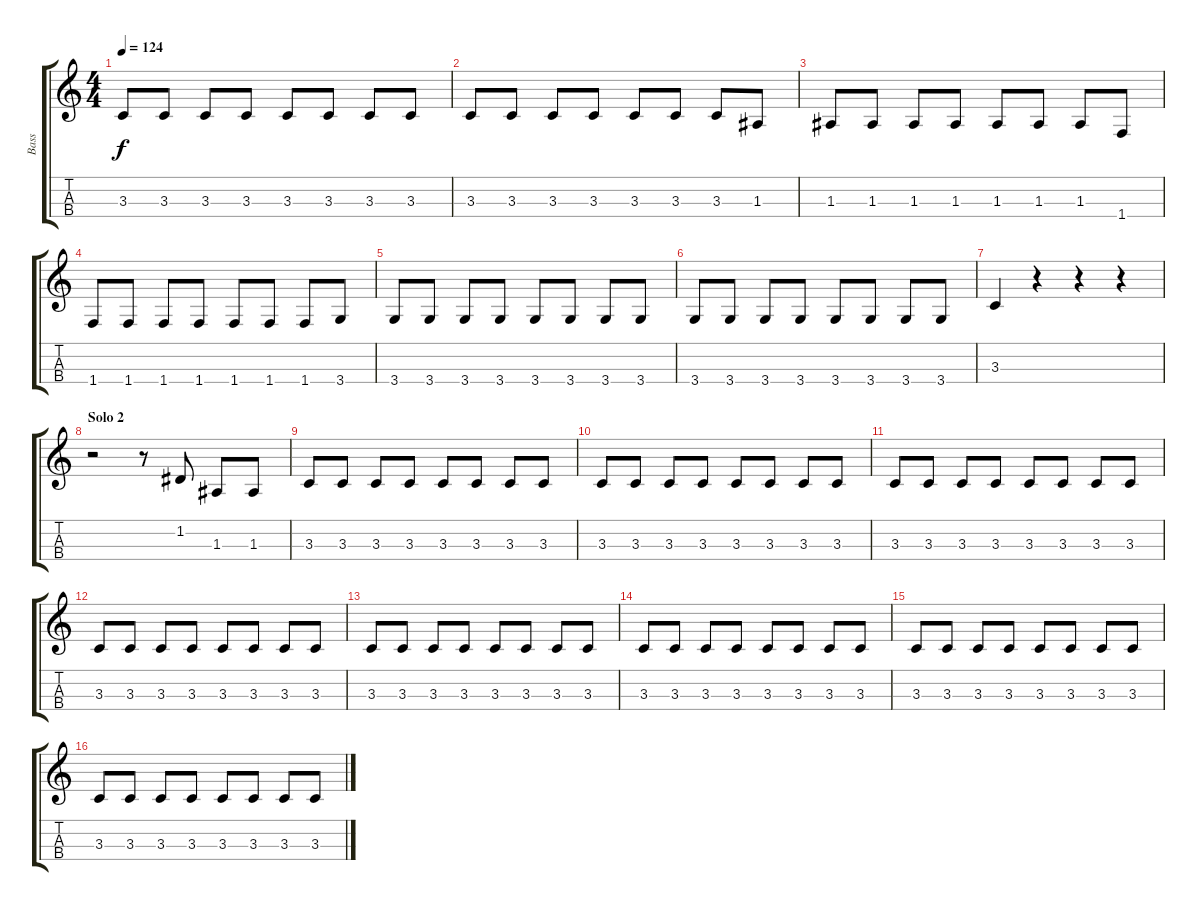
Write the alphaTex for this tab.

\track ("Bass" "Bass") {instrument electricbassfinger}
\staff {score tabs}
\tuning (G3 D3 A2 E2) {hide}
\ts (4 4)
\tempo 124
\clef g2
\ks c
3.3.8{dy f} 3.3.8 3.3.8 3.3.8 3.3.8 3.3.8 3.3.8 3.3.8 |
3.3.8 3.3.8 3.3.8 3.3.8 3.3.8 3.3.8 3.3.8 1.3.8 |
1.3.8 1.3.8 1.3.8 1.3.8 1.3.8 1.3.8 1.3.8 1.4.8 |
1.4.8 1.4.8 1.4.8 1.4.8 1.4.8 1.4.8 1.4.8 3.4.8 |
3.4.8 3.4.8 3.4.8 3.4.8 3.4.8 3.4.8 3.4.8 3.4.8 |
3.4.8 3.4.8 3.4.8 3.4.8 3.4.8 3.4.8 3.4.8 3.4.8 |
3.3.4 r.4 r.4 r.4 |
\section ("" "Solo 2")
r.2 r.8 1.2.8 1.3.8 1.3.8 |
3.3.8 3.3.8 3.3.8 3.3.8 3.3.8 3.3.8 3.3.8 3.3.8 |
3.3.8 3.3.8 3.3.8 3.3.8 3.3.8 3.3.8 3.3.8 3.3.8 |
3.3.8 3.3.8 3.3.8 3.3.8 3.3.8 3.3.8 3.3.8 3.3.8 |
3.3.8 3.3.8 3.3.8 3.3.8 3.3.8 3.3.8 3.3.8 3.3.8 |
3.3.8 3.3.8 3.3.8 3.3.8 3.3.8 3.3.8 3.3.8 3.3.8 |
3.3.8 3.3.8 3.3.8 3.3.8 3.3.8 3.3.8 3.3.8 3.3.8 |
3.3.8 3.3.8 3.3.8 3.3.8 3.3.8 3.3.8 3.3.8 3.3.8 |
3.3.8 3.3.8 3.3.8 3.3.8 3.3.8 3.3.8 3.3.8 3.3.8
